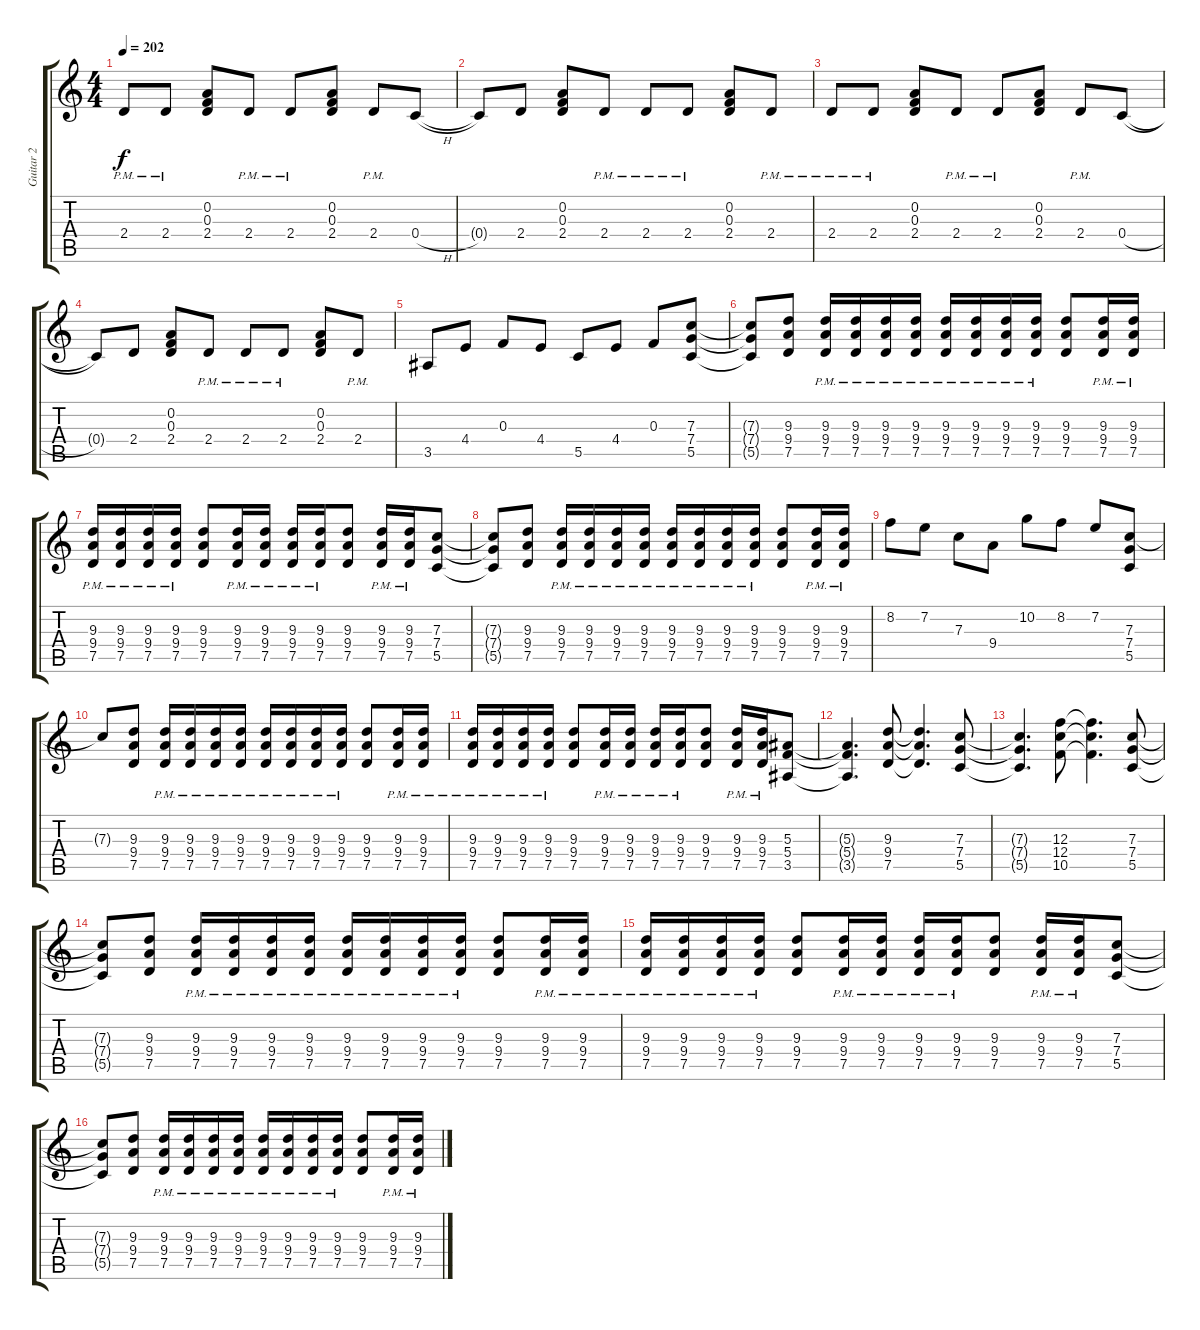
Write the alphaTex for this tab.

\track ("Guitar 2" "Guitar 2") {instrument distortionguitar}
\staff {score tabs}
\tuning (D4 A3 F3 C3 G2 D2) {hide}
\ts (4 4)
\tempo 202
\clef g2
\ks c
2.4{pm}.8{dy f} 2.4{pm}.8 (0.2 0.3 2.4).8 2.4{pm}.8 2.4{pm}.8 (0.2 0.3 2.4).8 2.4{pm}.8 0.4{h}.8 |
0.4{t}.8 2.4.8 (0.2 0.3 2.4).8 2.4{pm}.8 2.4{pm}.8 2.4{pm}.8 (0.2 0.3 2.4).8 2.4{pm}.8 |
2.4{pm}.8 2.4{pm}.8 (0.2 0.3 2.4).8 2.4{pm}.8 2.4{pm}.8 (0.2 0.3 2.4).8 2.4{pm}.8 0.4{h}.8 |
0.4{t}.8 2.4.8 (0.2 0.3 2.4).8 2.4{pm}.8 2.4{pm}.8 2.4{pm}.8 (0.2 0.3 2.4).8 2.4{pm}.8 |
3.5.8 4.4.8 0.3.8 4.4.8 5.5.8 4.4.8 0.3.8 (7.3 7.4 5.5).8 |
(7.3{t} 7.4{t} 5.5{t}).8 (9.3 9.4 7.5).8 (9.3{pm} 9.4{pm} 7.5{pm}).16 (9.3{pm} 9.4{pm} 7.5{pm}).16 (9.3{pm} 9.4{pm} 7.5{pm}).16 (9.3{pm} 9.4{pm} 7.5{pm}).16 (9.3{pm} 9.4{pm} 7.5{pm}).16 (9.3{pm} 9.4{pm} 7.5{pm}).16 (9.3{pm} 9.4{pm} 7.5{pm}).16 (9.3{pm} 9.4{pm} 7.5{pm}).16 (9.3 9.4 7.5).8 (9.3{pm} 9.4{pm} 7.5{pm}).16 (9.3{pm} 9.4{pm} 7.5{pm}).16 |
(9.3{pm} 9.4{pm} 7.5{pm}).16 (9.3{pm} 9.4{pm} 7.5{pm}).16 (9.3{pm} 9.4{pm} 7.5{pm}).16 (9.3{pm} 9.4{pm} 7.5{pm}).16 (9.3 9.4 7.5).8 (9.3{pm} 9.4{pm} 7.5{pm}).16 (9.3{pm} 9.4{pm} 7.5{pm}).16 (9.3{pm} 9.4{pm} 7.5{pm}).16 (9.3{pm} 9.4{pm} 7.5{pm}).16 (9.3 9.4 7.5).8 (9.3{pm} 9.4{pm} 7.5{pm}).16 (9.3{pm} 9.4{pm} 7.5{pm}).16 (7.3 7.4 5.5).8 |
(7.3{t} 7.4{t} 5.5{t}).8 (9.3 9.4 7.5).8 (9.3{pm} 9.4{pm} 7.5{pm}).16 (9.3{pm} 9.4{pm} 7.5{pm}).16 (9.3{pm} 9.4{pm} 7.5{pm}).16 (9.3{pm} 9.4{pm} 7.5{pm}).16 (9.3{pm} 9.4{pm} 7.5{pm}).16 (9.3{pm} 9.4{pm} 7.5{pm}).16 (9.3{pm} 9.4{pm} 7.5{pm}).16 (9.3{pm} 9.4{pm} 7.5{pm}).16 (9.3 9.4 7.5).8 (9.3{pm} 9.4{pm} 7.5{pm}).16 (9.3{pm} 9.4{pm} 7.5{pm}).16 |
8.2.8 7.2.8 7.3.8 9.4.8 10.2.8 8.2.8 7.2.8 (7.3 7.4 5.5).8 |
7.3{t}.8 (9.3 9.4 7.5).8 (9.3{pm} 9.4{pm} 7.5{pm}).16 (9.3{pm} 9.4{pm} 7.5{pm}).16 (9.3{pm} 9.4{pm} 7.5{pm}).16 (9.3{pm} 9.4{pm} 7.5{pm}).16 (9.3{pm} 9.4{pm} 7.5{pm}).16 (9.3{pm} 9.4{pm} 7.5{pm}).16 (9.3{pm} 9.4{pm} 7.5{pm}).16 (9.3{pm} 9.4{pm} 7.5{pm}).16 (9.3 9.4 7.5).8 (9.3{pm} 9.4{pm} 7.5{pm}).16 (9.3{pm} 9.4{pm} 7.5{pm}).16 |
(9.3{pm} 9.4{pm} 7.5{pm}).16 (9.3{pm} 9.4{pm} 7.5{pm}).16 (9.3{pm} 9.4{pm} 7.5{pm}).16 (9.3{pm} 9.4{pm} 7.5{pm}).16 (9.3 9.4 7.5).8 (9.3{pm} 9.4{pm} 7.5{pm}).16 (9.3{pm} 9.4{pm} 7.5{pm}).16 (9.3{pm} 9.4{pm} 7.5{pm}).16 (9.3{pm} 9.4{pm} 7.5{pm}).16 (9.3 9.4 7.5).8 (9.3{pm} 9.4{pm} 7.5{pm}).16 (9.3{pm} 9.4{pm} 7.5{pm}).16 (5.3 5.4 3.5).8 |
(5.3{t} 5.4{t} 3.5{t}).4{d} (9.3 9.4 7.5).8 (9.3{t} 9.4{t} 7.5{t}).4{d} (7.3 7.4 5.5).8 |
(7.3{t} 7.4{t} 5.5{t}).4{d} (12.3 12.4 10.5).8 (12.3{t} 12.4{t} 10.5{t}).4{d} (7.3 7.4 5.5).8 |
(7.3{t} 7.4{t} 5.5{t}).8 (9.3 9.4 7.5).8 (9.3{pm} 9.4{pm} 7.5{pm}).16 (9.3{pm} 9.4{pm} 7.5{pm}).16 (9.3{pm} 9.4{pm} 7.5{pm}).16 (9.3{pm} 9.4{pm} 7.5{pm}).16 (9.3{pm} 9.4{pm} 7.5{pm}).16 (9.3{pm} 9.4{pm} 7.5{pm}).16 (9.3{pm} 9.4{pm} 7.5{pm}).16 (9.3{pm} 9.4{pm} 7.5{pm}).16 (9.3 9.4 7.5).8 (9.3{pm} 9.4{pm} 7.5{pm}).16 (9.3{pm} 9.4{pm} 7.5{pm}).16 |
(9.3{pm} 9.4{pm} 7.5{pm}).16 (9.3{pm} 9.4{pm} 7.5{pm}).16 (9.3{pm} 9.4{pm} 7.5{pm}).16 (9.3{pm} 9.4{pm} 7.5{pm}).16 (9.3 9.4 7.5).8 (9.3{pm} 9.4{pm} 7.5{pm}).16 (9.3{pm} 9.4{pm} 7.5{pm}).16 (9.3{pm} 9.4{pm} 7.5{pm}).16 (9.3{pm} 9.4{pm} 7.5{pm}).16 (9.3 9.4 7.5).8 (9.3{pm} 9.4{pm} 7.5{pm}).16 (9.3{pm} 9.4{pm} 7.5{pm}).16 (7.3 7.4 5.5).8 |
(7.3{t} 7.4{t} 5.5{t}).8 (9.3 9.4 7.5).8 (9.3{pm} 9.4{pm} 7.5{pm}).16 (9.3{pm} 9.4{pm} 7.5{pm}).16 (9.3{pm} 9.4{pm} 7.5{pm}).16 (9.3{pm} 9.4{pm} 7.5{pm}).16 (9.3{pm} 9.4{pm} 7.5{pm}).16 (9.3{pm} 9.4{pm} 7.5{pm}).16 (9.3{pm} 9.4{pm} 7.5{pm}).16 (9.3{pm} 9.4{pm} 7.5{pm}).16 (9.3 9.4 7.5).8 (9.3{pm} 9.4{pm} 7.5{pm}).16 (9.3{pm} 9.4{pm} 7.5{pm}).16
